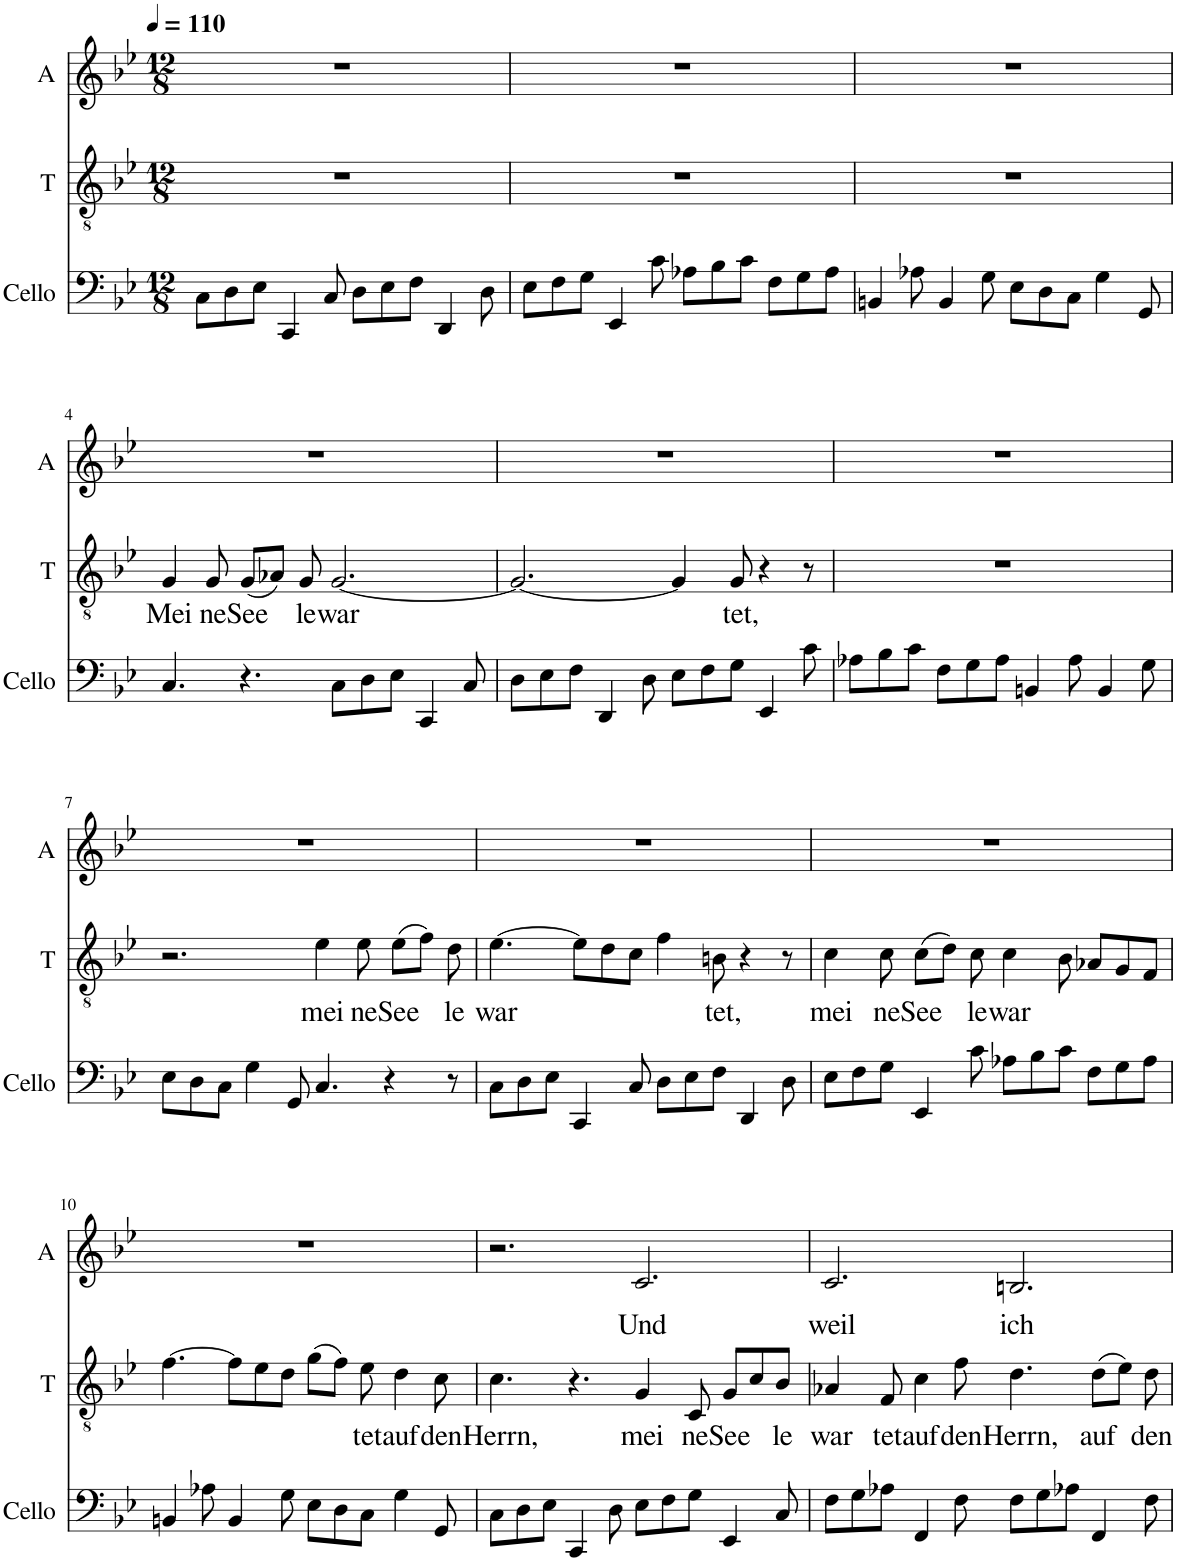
**kern	**kern	**text	**kern	**text
*part3	*part2	*part2	*part1	*part1
*staff3	*staff2	*staff2	*staff1	*staff1
*I"Cello	*I"T	*	*I"A	*
*I'Cello	*I'T	*	*I'A	*
*clefF4	*clefGv2	*	*clefG2	*
*k[b-e-]	*k[b-e-]	*	*k[b-e-]	*
*M12/8	*M12/8	*	*M12/8	*
*MM110	*MM110	*	*MM110	*
=1	=1	=1	=1	=1
8C\L	1.r	.	1.r	.
8D\	.	.	.	.
8E-\J	.	.	.	.
4CC/	.	.	.	.
8C/	.	.	.	.
8D\L	.	.	.	.
8E-\	.	.	.	.
8F\J	.	.	.	.
4DD/	.	.	.	.
8D\	.	.	.	.
=2	=2	=2	=2	=2
8E-\L	1.r	.	1.r	.
8F\	.	.	.	.
8G\J	.	.	.	.
4EE-/	.	.	.	.
8c\	.	.	.	.
8A-X\L	.	.	.	.
8B-\	.	.	.	.
8c\J	.	.	.	.
8F\L	.	.	.	.
8G\	.	.	.	.
8A-\J	.	.	.	.
=3	=3	=3	=3	=3
4BBn/	1.r	.	1.r	.
8A-X\	.	.	.	.
4BB/	.	.	.	.
8G\	.	.	.	.
8E-\L	.	.	.	.
8D\	.	.	.	.
8C\J	.	.	.	.
4G\	.	.	.	.
8GG/	.	.	.	.
!!LO:LB:g=z
=4	=4	=4	=4	=4
!	!	!LO:LY:b	!	!
4.C/	4G/	Mei	1.r	.
!	!	!LO:LY:b	!	!
.	8G/	ne	.	.
!	!	!LO:LY:b	!	!
4.r	(8G/L	See	.	.
.	8A-X/J)	.	.	.
!	!	!LO:LY:b	!	!
.	8G/	le	.	.
!	!	!LO:LY:b	!	!
8C\L	[2.G/	war	.	.
8D\	.	.	.	.
8E-\J	.	.	.	.
4CC/	.	.	.	.
8C/	.	.	.	.
=5	=5	=5	=5	=5
8D\L	2.G/_	.	1.r	.
8E-\	.	.	.	.
8F\J	.	.	.	.
4DD/	.	.	.	.
8D\	.	.	.	.
8E-\L	4G/]	.	.	.
8F\	.	.	.	.
!	!	!LO:LY:b	!	!
8G\J	8G/	tet,	.	.
4EE-/	4r	.	.	.
8c\	8r	.	.	.
=6	=6	=6	=6	=6
8A-X\L	1.r	.	1.r	.
8B-\	.	.	.	.
8c\J	.	.	.	.
8F\L	.	.	.	.
8G\	.	.	.	.
8A-\J	.	.	.	.
4BBn/	.	.	.	.
8A-\	.	.	.	.
4BB/	.	.	.	.
8G\	.	.	.	.
!!LO:LB:g=z
=7	=7	=7	=7	=7
8E-\L	2.r	.	1.r	.
8D\	.	.	.	.
8C\J	.	.	.	.
4G\	.	.	.	.
8GG/	.	.	.	.
!	!	!LO:LY:b	!	!
4.C/	4e-\	mei	.	.
!	!	!LO:LY:b	!	!
.	8e-\	ne	.	.
!	!	!LO:LY:b	!	!
4r	(8e-\L	See	.	.
.	8f\J)	.	.	.
!	!	!LO:LY:b	!	!
8r	8d\	le	.	.
=8	=8	=8	=8	=8
!	!	!LO:LY:b	!	!
8C\L	[4.e-\	war	1.r	.
8D\	.	.	.	.
8E-\J	.	.	.	.
4CC/	8e-\L]	.	.	.
.	8d\	.	.	.
8C/	8c\J	.	.	.
8D\L	4f\	.	.	.
8E-\	.	.	.	.
!	!	!LO:LY:b	!	!
8F\J	8Bn\	tet,	.	.
4DD/	4r	.	.	.
8D\	8r	.	.	.
=9	=9	=9	=9	=9
!	!	!LO:LY:b	!	!
8E-\L	4c\	mei	1.r	.
8F\	.	.	.	.
!	!	!LO:LY:b	!	!
8G\J	8c\	ne	.	.
!	!	!LO:LY:b	!	!
4EE-/	(8c\L	See	.	.
.	8d\J)	.	.	.
!	!	!LO:LY:b	!	!
8c\	8c\	le	.	.
!	!	!LO:LY:b	!	!
8A-X\L	4c\	war	.	.
8B-\	.	.	.	.
8c\J	8B-\	.	.	.
8F\L	8A-X/L	.	.	.
8G\	8G/	.	.	.
8A-\J	8F/J	.	.	.
!!LO:LB:g=z
=10	=10	=10	=10	=10
4BBn/	[4.f\	.	1.r	.
8A-X\	.	.	.	.
4BB/	8f\L]	.	.	.
.	8e-\	.	.	.
8G\	8d\J	.	.	.
8E-\L	(8g\L	.	.	.
8D\	8f\J)	.	.	.
!	!	!LO:LY:b	!	!
8C\J	8e-\	tet	.	.
!	!	!LO:LY:b	!	!
4G\	4d\	auf	.	.
!	!	!LO:LY:b	!	!
8GG/	8c\	den	.	.
=11	=11	=11	=11	=11
!	!	!LO:LY:b	!	!
8C\L	4.c\	Herrn,	2.r	.
8D\	.	.	.	.
8E-\J	.	.	.	.
4CC/	4.r	.	.	.
8D\	.	.	.	.
!	!	!LO:LY:b	!	!LO:LY:b
8E-\L	4G/	mei	2.c/	Und
8F\	.	.	.	.
!	!	!LO:LY:b	!	!
8G\J	8C/	ne	.	.
!	!	!LO:LY:b	!	!
4EE-/	8G/L	See	.	.
.	8c/	.	.	.
!	!	!LO:LY:b	!	!
8C/	8B-/J	le	.	.
=12	=12	=12	=12	=12
!	!	!LO:LY:b	!	!LO:LY:b
8F\L	4A-X/	war	2.c/	weil
8G\	.	.	.	.
!	!	!LO:LY:b	!	!
8A-X\J	8F/	tet	.	.
!	!	!LO:LY:b	!	!
4FF/	4c\	auf	.	.
!	!	!LO:LY:b	!	!
8F\	8f\	den	.	.
!	!	!LO:LY:b	!	!LO:LY:b
8F\L	4.d\	Herrn,	2.Bn/	ich
8G\	.	.	.	.
8A-X\J	.	.	.	.
!	!	!LO:LY:b	!	!
4FF/	(8d\L	auf	.	.
.	8e-\J)	.	.	.
!	!	!LO:LY:b	!	!
8F\	8d\	den	.	.
=	=	=	=	=
*-	*-	*-	*-	*-
